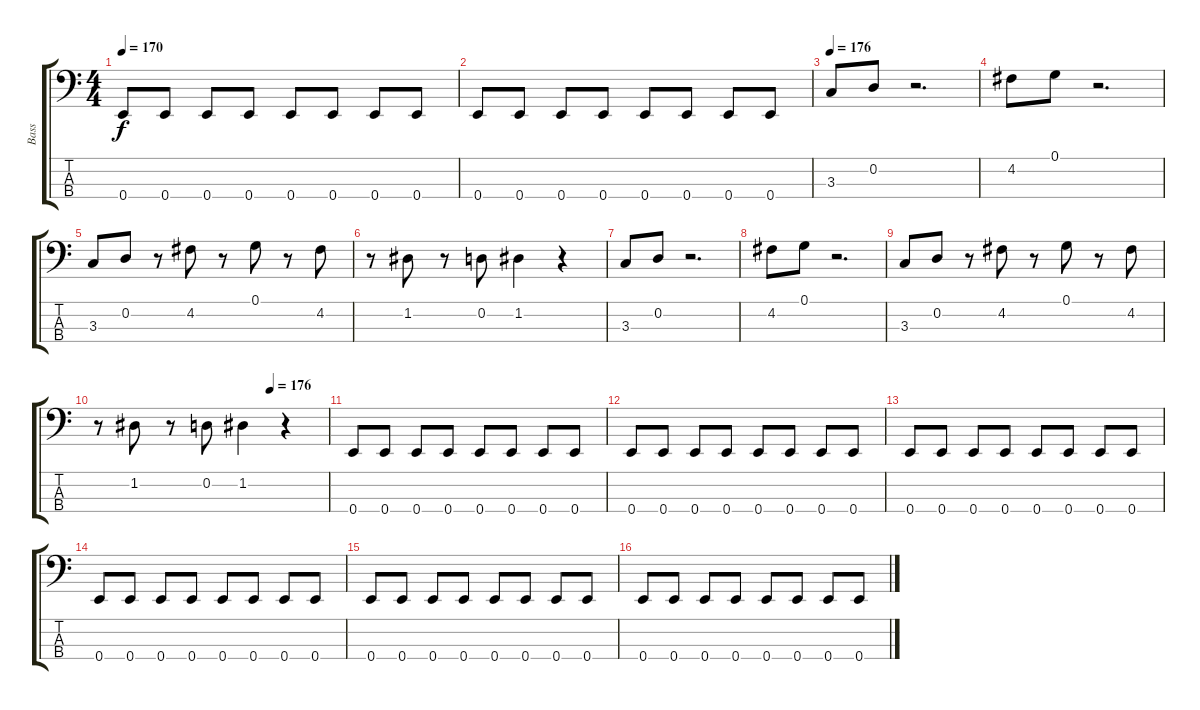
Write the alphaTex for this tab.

\track ("Bass" "Bass") {instrument electricbassfinger}
\staff {score tabs}
\tuning (G2 D2 A1 E1) {hide}
\ts (4 4)
\tempo 170
\clef f4
\ks c
0.4.8{dy f} 0.4.8 0.4.8 0.4.8 0.4.8 0.4.8 0.4.8 0.4.8 |
0.4.8 0.4.8 0.4.8 0.4.8 0.4.8 0.4.8 0.4.8 0.4.8 |
\tempo 176
3.3.8 0.2.8 r.2{d} |
4.2.8 0.1.8 r.2{d} |
3.3.8 0.2.8 r.8 4.2.8 r.8 0.1.8 r.8 4.2.8 |
r.8 1.2.8 r.8 0.2.8 1.2.4 r.4 |
3.3.8 0.2.8 r.2{d} |
4.2.8 0.1.8 r.2{d} |
3.3.8 0.2.8 r.8 4.2.8 r.8 0.1.8 r.8 4.2.8 |
\tempo (176 0.75)
r.8 1.2.8 r.8 0.2.8 1.2.4 r.4 |
0.4.8 0.4.8 0.4.8 0.4.8 0.4.8 0.4.8 0.4.8 0.4.8 |
0.4.8 0.4.8 0.4.8 0.4.8 0.4.8 0.4.8 0.4.8 0.4.8 |
0.4.8 0.4.8 0.4.8 0.4.8 0.4.8 0.4.8 0.4.8 0.4.8 |
0.4.8 0.4.8 0.4.8 0.4.8 0.4.8 0.4.8 0.4.8 0.4.8 |
0.4.8 0.4.8 0.4.8 0.4.8 0.4.8 0.4.8 0.4.8 0.4.8 |
0.4.8 0.4.8 0.4.8 0.4.8 0.4.8 0.4.8 0.4.8 0.4.8
